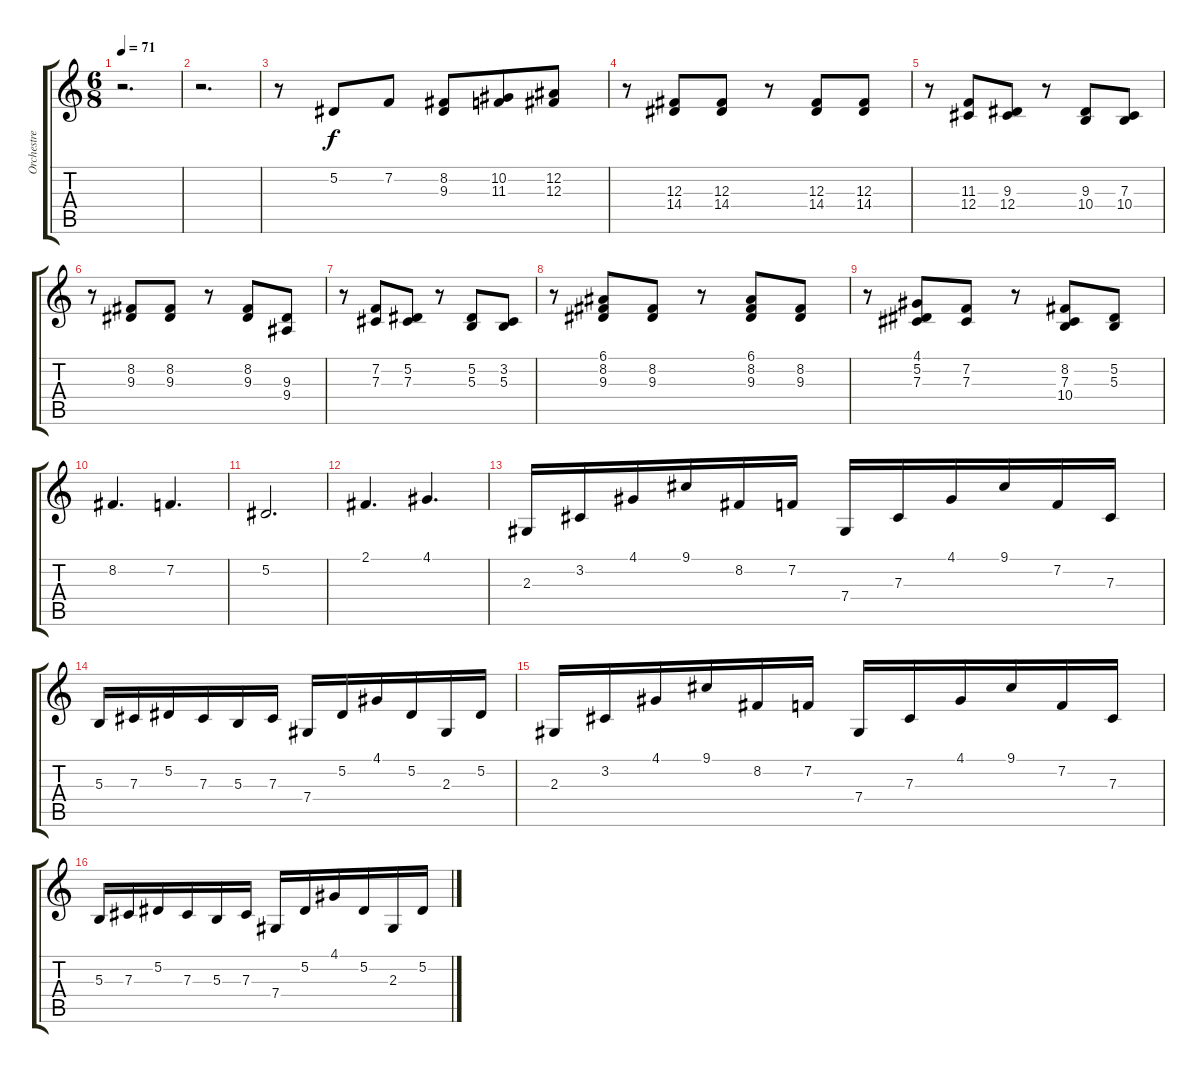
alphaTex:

\track ("Orchestre" "Orchestre") {instrument stringensemble1}
\staff {score tabs}
\tuning (E4 Bb3 Gb3 Db3 Ab2 Eb2) {hide}
\ts (6 8)
\tempo 71
\clef g2
\ks c
r.2{d dy f} |
r.2{d} |
r.8 5.2.8 7.2.8 (8.2 9.3).8 (10.2 11.3).8 (12.2 12.3).8 |
r.8 (12.3 14.4).8 (12.3 14.4).8 r.8 (12.3 14.4).8 (12.3 14.4).8 |
r.8 (11.3 12.4).8 (9.3 12.4).8 r.8 (9.3 10.4).8 (7.3 10.4).8 |
r.8 (8.2 9.3).8 (8.2 9.3).8 r.8 (8.2 9.3).8 (9.3 9.4).8 |
r.8 (7.2 7.3).8 (5.2 7.3).8 r.8 (5.2 5.3).8 (3.2 5.3).8 |
r.8 (6.1 8.2 9.3).8 (8.2 9.3).8 r.8 (6.1 8.2 9.3).8 (8.2 9.3).8 |
r.8 (4.1 5.2 7.3).8 (7.2 7.3).8 r.8 (8.2 7.3 10.4).8 (5.2 5.3).8 |
8.2.4{d} 7.2.4{d} |
5.2.2{d} |
2.1.4{d} 4.1.4{d} |
2.3.16 3.2.16 4.1.16 9.1.16 8.2.16 7.2.16 7.4.16 7.3.16 4.1.16 9.1.16 7.2.16 7.3.16 |
5.3.16 7.3.16 5.2.16 7.3.16 5.3.16 7.3.16 7.4.16 5.2.16 4.1.16 5.2.16 2.3.16 5.2.16 |
2.3.16 3.2.16 4.1.16 9.1.16 8.2.16 7.2.16 7.4.16 7.3.16 4.1.16 9.1.16 7.2.16 7.3.16 |
5.3.16 7.3.16 5.2.16 7.3.16 5.3.16 7.3.16 7.4.16 5.2.16 4.1.16 5.2.16 2.3.16 5.2.16
